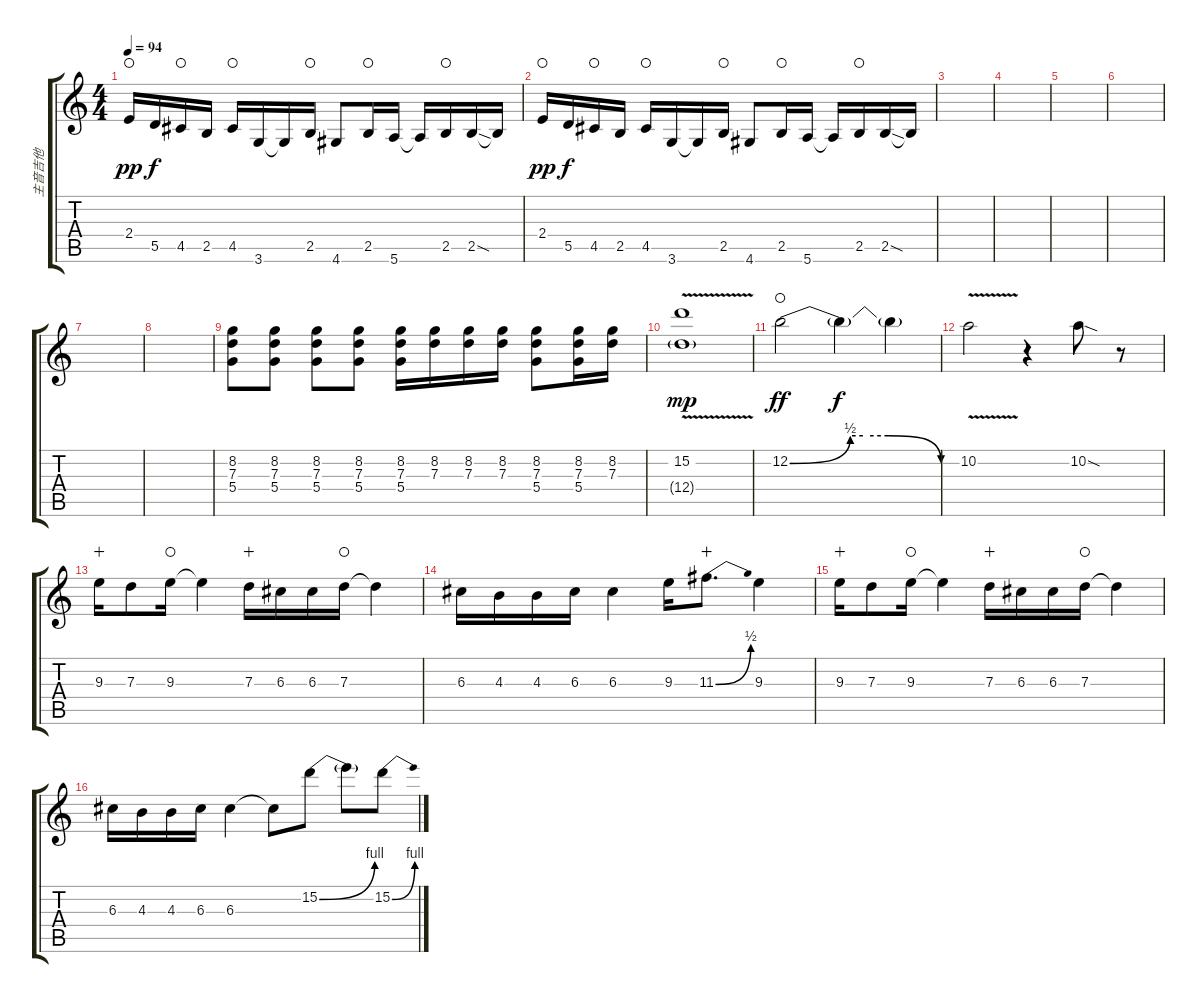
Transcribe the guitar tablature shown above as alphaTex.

\track ("主音吉他" "主音吉他") {instrument distortionguitar}
\staff {score tabs}
\tuning (E4 B3 G3 D3 A2 E2) {hide}
\ts (4 4)
\tempo 94
\clef g2
\ks c
2.4.16{dy pp waho} 5.5.16{dy f} 4.5.16{waho} 2.5.16 4.5.16{waho} 3.6.16 3.6{t}.16 2.5.16{waho} 4.6.8 2.5.16{waho} 5.6.16 5.6{t}.16 2.5.16{waho} 2.5{sod}.16 2.5{t}.16 |
2.4.16{dy pp waho} 5.5.16{dy f} 4.5.16{waho} 2.5.16 4.5.16{waho} 3.6.16 3.6{t}.16 2.5.16{waho} 4.6.8 2.5.16{waho} 5.6.16 5.6{t}.16 2.5.16{waho} 2.5{sod}.16 2.5{t}.16 |
|
|
|
|
|
|
(8.2 7.3 5.4).8 (8.2 7.3 5.4).8 (8.2 7.3 5.4).8 (8.2 7.3 5.4).8 (8.2 7.3 5.4).16 (8.2 7.3).16 (8.2 7.3).16 (8.2 7.3).16 (8.2 7.3 5.4).8 (8.2 7.3 5.4).16 (8.2 7.3).16 |
(15.2{v} 12.4{v g}).1{dy mp} |
12.2{be (custom 0 0 24 2 29 2 39 2 60 0)}.2{dy ff waho} 12.2{t}.4{dy f} 12.2{t}.4 |
10.2{v}.2 r.4 10.2{sod}.8 r.8 |
9.3.16{wahc} 7.3.8 9.3.16{waho} 9.3{t}.4 7.3.16{wahc} 6.3.16 6.3.16 7.3.16{waho} 7.3{t}.4 |
6.3.16 4.3.16 4.3.16 6.3.16 6.3.4 9.3.16 11.3{be (bend 0 0 60 2)}.8{d wahc} 9.3.4 |
9.3.16{wahc} 7.3.8 9.3.16{waho} 9.3{t}.4 7.3.16{wahc} 6.3.16 6.3.16 7.3.16{waho} 7.3{t}.4 |
6.3.16 4.3.16 4.3.16 6.3.16 6.3.4 6.3{t}.8 15.2{be (bend 0 0 60 4)}.8 15.2{t}.8 15.2{be (bend 0 0 60 4)}.8
